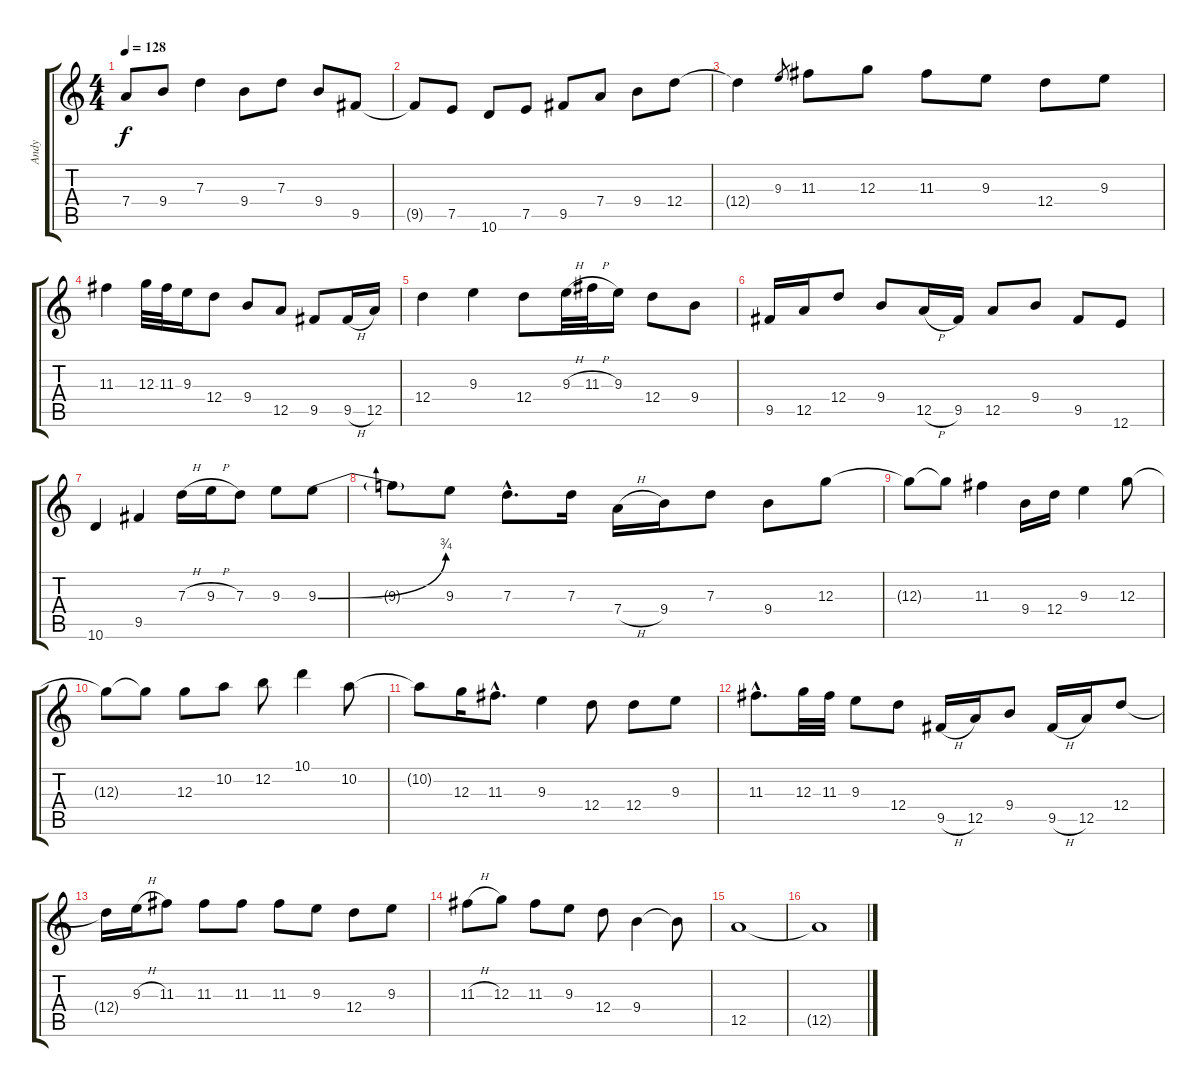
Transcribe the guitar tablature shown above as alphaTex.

\track ("Andy" "Andy") {instrument distortionguitar}
\staff {score tabs}
\tuning (E4 B3 G3 D3 A2 E2) {hide}
\ts (4 4)
\tempo 128
\clef g2
\ks c
7.4.8{dy f} 9.4.8 7.3.4 9.4.8 7.3.8 9.4.8 9.5.8 |
9.5{t}.8 7.5.8 10.6.8 7.5.8 9.5.8 7.4.8 9.4.8 12.4.8 |
12.4{t}.4 9.3.8{gr} 11.3.8 12.3.8 11.3.8 9.3.8 12.4.8 9.3.8 |
11.3.4 12.3.32 11.3.32 9.3.16 12.4.8 9.4.8 12.5.8 9.5.8 9.5{h}.16 12.5.16 |
12.4.4 9.3.4 12.4.8 9.3{h}.32 11.3{h}.32 9.3.16 12.4.8 9.4.8 |
9.5.16 12.5.16 12.4.8 9.4.8 12.5{h}.16 9.5.16 12.5.8 9.4.8 9.5.8 12.6.8 |
10.6.4 9.5.4 7.3{h}.16 9.3{h}.16 7.3.8 9.3.8 9.3{be (bend 0 0 60 3)}.8 |
9.3{t}.8 9.3.8 7.3{hac}.8{d} 7.3.16 7.4{h}.16 9.4.16 7.3.8 9.4.8 12.3.8 |
12.3{t}.8 12.3{t}.8 11.3.4 9.4.16 12.4.16 9.3.4 12.3.8 |
12.3{t}.8 12.3{t}.8 12.3.8 10.2.8 12.2.8 10.1.4 10.2.8 |
10.2{t}.8 12.3.16 11.3{hac}.8{d} 9.3.4 12.4.8 12.4.8 9.3.8 |
11.3{hac}.8{d} 12.3.32 11.3.32 9.3.8 12.4.8 9.5{h}.16 12.5.16 9.4.8 9.5{h}.16 12.5.16 12.4.8 |
12.4{t}.16 9.3{h}.16 11.3.8 11.3.8 11.3.8 11.3.8 9.3.8 12.4.8 9.3.8 |
11.3{h}.8 12.3.8 11.3.8 9.3.8 12.4.8 9.4.4 9.4{t}.8 |
12.5.1{volume 0} |
12.5{t}.1
